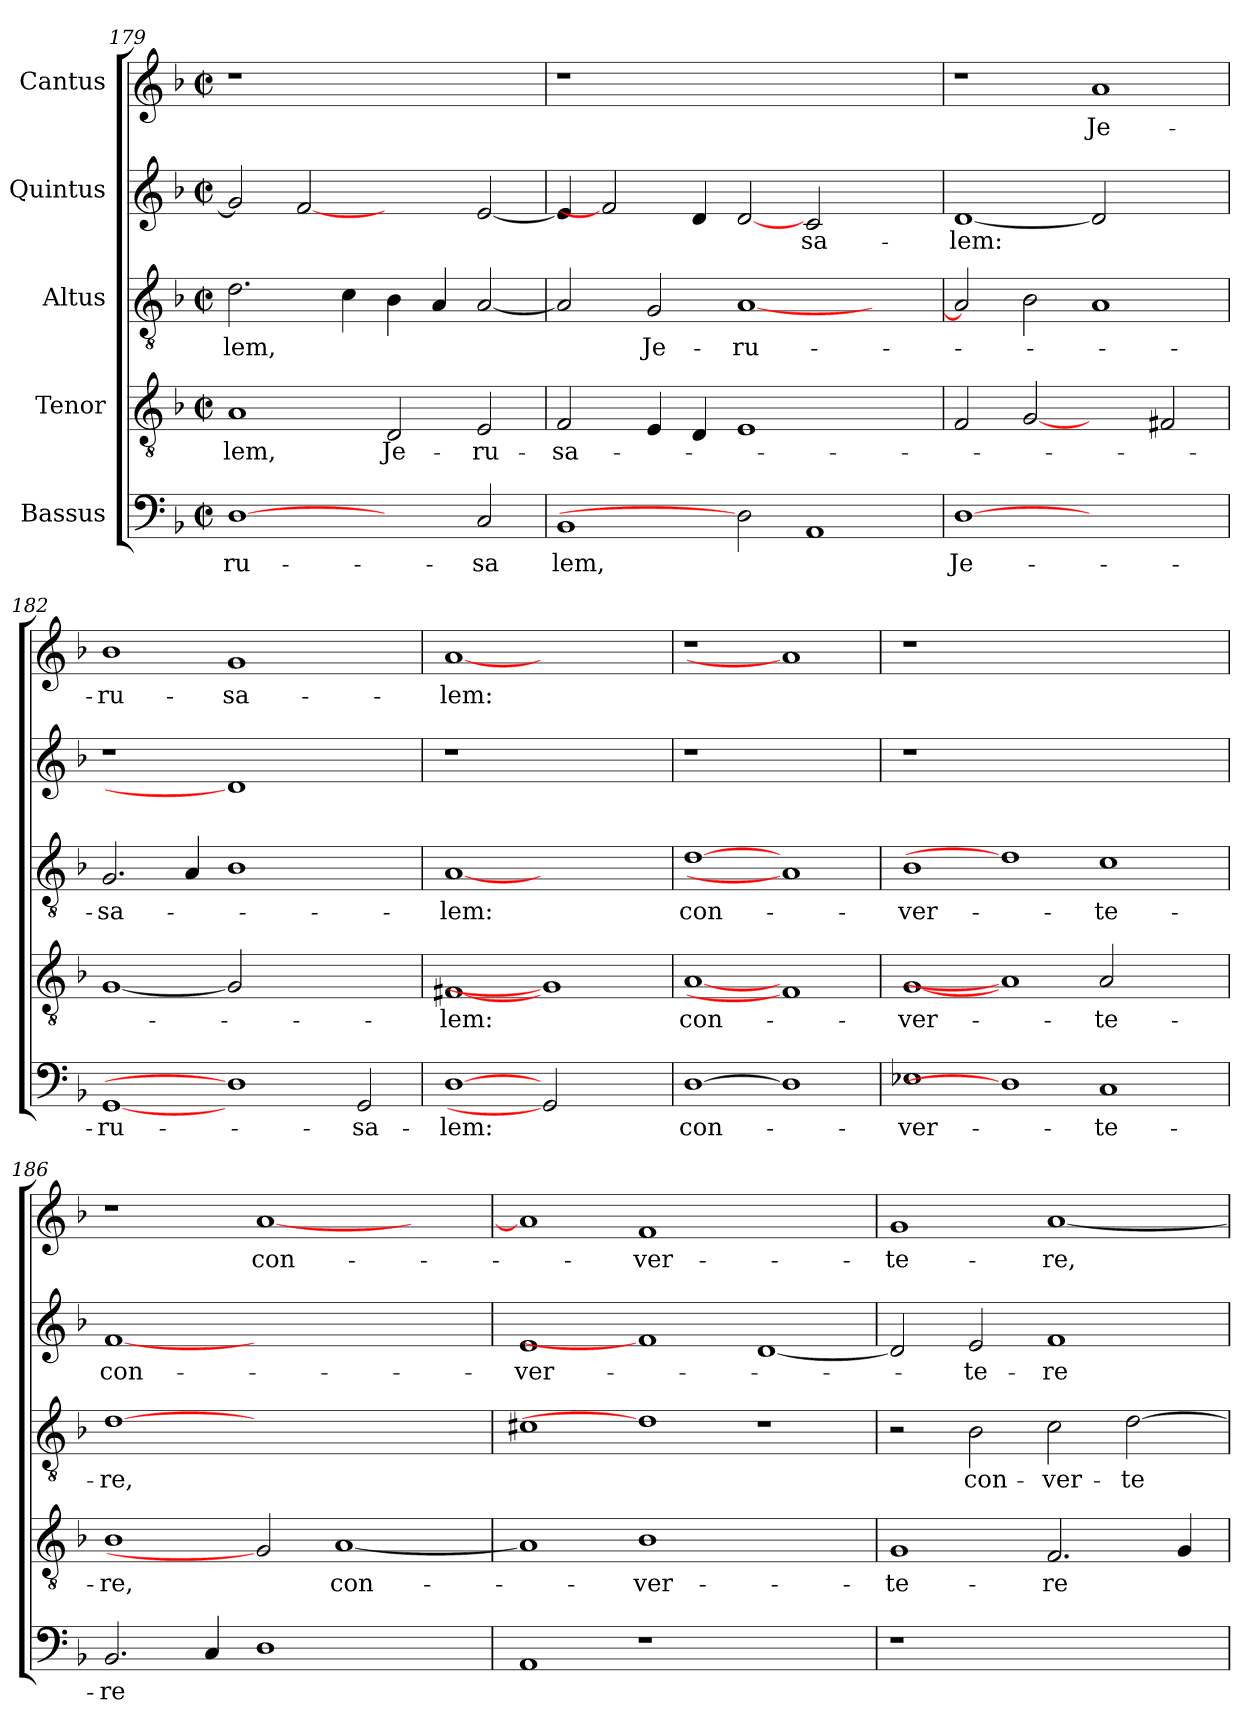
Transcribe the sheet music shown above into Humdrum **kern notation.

**kern	**text	**kern	**text	**kern	**text	**kern	**text	**kern	**text
*part5	*part5	*part4	*part4	*part3	*part3	*part2	*part2	*part1	*part1
*staff5	*staff5	*staff4	*staff4	*staff3	*staff3	*staff2	*staff2	*staff1	*staff1
*I"Bassus	*	*I"Tenor	*	*I"Altus	*	*I"Quintus	*	*I"Cantus	*
*clefF4	*	*clefGv2	*	*clefGv2	*	*clefG2	*	*clefG2	*
*k[b-]	*	*k[b-]	*	*k[b-]	*	*k[b-]	*	*k[b-]	*
*F:	*	*F:	*	*F:	*	*F:	*	*F:	*
*M2/2	*	*M2/2	*	*M2/2	*	*M2/2	*	*M2/2	*
*met(c|)	*	*met(c|)	*	*met(c|)	*	*met(c|)	*	*met(c|)	*
=179	=179	=179	=179	=179	=179	=179	=179	=179	=179
!	!LO:LY:b	!	!LO:LY:b	!	!LO:LY:b	!	!	!	!
[1D	-ru-	1A	lem,	2.d\	lem,	2g/]	.	1r	.
.	.	.	.	.	.	[2f	.	.	.
.	.	.	.	4c\	.	.	.	.	.
!	!	!	!LO:LY:b	!	!	!	!	!	!
2ryy	.	2D/	Je-	4B-\	.	2ryy	.	1ryy	.
.	.	.	.	4A/	.	.	.	.	.
!	!LO:LY:b	!	!LO:LY:b	!	!	!	!	!	!
2C/	-sa	2E/	-ru-	[2A/	.	[2e/	.	.	.
=180	=180	=180	=180	=180	=180	=180	=180	=180	=180
!	!LO:LY:b	!	!LO:LY:b	!	!	!	!	!	!
1BB-	lem,	2F/	-sa-	2A/]	.	4e/]	.	1r	.
.	.	.	.	.	.	2f]	.	.	.
!	!	!	!	!	!LO:LY:b	!	!	!	!
.	.	4E/	.	2G/	Je-	.	.	.	.
.	.	4D/	.	.	.	4d/	.	.	.
!	!	!	!	!	!LO:LY:b	!	!	!	!
2D]	.	1E	.	[1A	-ru-	[2d	.	1.ryy	.
!	!	!	!	!	!	!	!LO:LY:b	!	!
1AA	.	.	.	.	.	2c/	-sa-	.	.
.	.	2ryy	.	2ryy	.	2ryy	.	.	.
!!LO:LB:g=z
=181	=181	=181	=181	=181	=181	=181	=181	=181	=181
!	!LO:LY:b	!	!	!	!	!	!LO:LY:b	!	!
[1D	Je-	2F/	.	2A/]	.	[1d	-lem:	1r	.
.	.	[2G	.	2B-\	.	.	.	.	.
!	!	!	!	!	!	!	!	!	!LO:LY:b
1ryy	.	2ryy	.	1A	.	2d]	.	1a	Je-
.	.	2F#X/	.	.	.	2ryy	.	.	.
=182	=182	=182	=182	=182	=182	=182	=182	=182	=182
!	!LO:LY:b	!	!	!	!LO:LY:b	!	!	!	!LO:LY:b
[1GG	-ru-	[1G	.	2.G/	-sa-	1r	.	1b-	-ru-
.	.	.	.	4A/	.	.	.	.	.
!	!	!	!	!	!	!	!	!	!LO:LY:b
1D]	.	2G]	.	1B-	.	1d]	.	1g	-sa-
.	.	1ryy	.	.	.	.	.	.	.
!	!LO:LY:b	!	!	!	!	!	!	!	!
2GG/	-sa-	.	.	2ryy	.	2ryy	.	2ryy	.
=183	=183	=183	=183	=183	=183	=183	=183	=183	=183
!	!LO:LY:b	!	!LO:LY:b	!	!LO:LY:b	!	!	!	!LO:LY:b
[1D	-lem:	[1F#X	-lem:	[1A	-lem:	1r	.	[1a	-lem:
2GG]	.	1G]	.	1ryy	.	1ryy	.	1ryy	.
2ryy	.	.	.	.	.	.	.	.	.
=184	=184	=184	=184	=184	=184	=184	=184	=184	=184
!	!LO:LY:b	!	!LO:LY:b	!	!LO:LY:b	!	!	!	!
[1D	con-	[1A	con-	[1d	con-	1r	.	1r	.
1D]	.	1F#]	.	1A]	.	1ryy	.	1a]	.
=185	=185	=185	=185	=185	=185	=185	=185	=185	=185
!	!LO:LY:b	!	!LO:LY:b	!	!LO:LY:b	!	!	!	!
1E-X	-ver-	[1G	-ver-	1B-	-ver-	1r	.	1r	.
1D]	.	1A]	.	1d]	.	0ryy	.	0ryy	.
!	!LO:LY:b	!	!LO:LY:b	!	!LO:LY:b	!	!	!	!
1C	-te-	2A/	-te-	1c	-te-	.	.	.	.
.	.	2ryy	.	.	.	.	.	.	.
=186	=186	=186	=186	=186	=186	=186	=186	=186	=186
!	!LO:LY:b	!	!LO:LY:b	!	!LO:LY:b	!	!LO:LY:b	!	!
2.BB-/	-re	1B-	-re,	[1d	-re,	[1f	con-	1r	.
4C/	.	.	.	.	.	.	.	.	.
!	!	!	!	!	!	!	!	!	!LO:LY:b
1D	.	2G]	.	1.ryy	.	1.ryy	.	[1a	con-
!	!	!	!LO:LY:b	!	!	!	!	!	!
.	.	[1A	con-	.	.	.	.	.	.
2ryy	.	.	.	.	.	.	.	2ryy	.
!!LO:PB:g=z
=187	=187	=187	=187	=187	=187	=187	=187	=187	=187
!	!	!	!	!	!	!	!LO:LY:b	!	!
1AA	.	1A]	.	1c#X	.	1e	-ver-	1a]	.
!	!	!	!LO:LY:b	!	!	!	!	!	!LO:LY:b
1r	.	1B-	-ver-	1d]	.	1f]	.	1f	-ver-
1ryy	.	1ryy	.	1r	.	[1d	.	1ryy	.
=188	=188	=188	=188	=188	=188	=188	=188	=188	=188
!	!	!	!LO:LY:b	!	!	!	!	!	!LO:LY:b
1r	.	1G	-te-	2r	.	2d/]	.	1g	-te-
!	!	!	!	!	!LO:LY:b	!	!LO:LY:b	!	!
.	.	.	.	2B-\	con-	2e/	-te-	.	.
!	!	!	!LO:LY:b	!	!LO:LY:b	!	!LO:LY:b	!	!LO:LY:b
1ryy	.	2.F/	-re	2c\	-ver-	1f	-re	[1a	-re,
!	!	!	!	!	!LO:LY:b	!	!	!	!
.	.	.	.	[2d\	-te-	.	.	.	.
.	.	4G/	.	.	.	.	.	.	.
=	=	=	=	=	=	=	=	=	=
*-	*-	*-	*-	*-	*-	*-	*-	*-	*-
